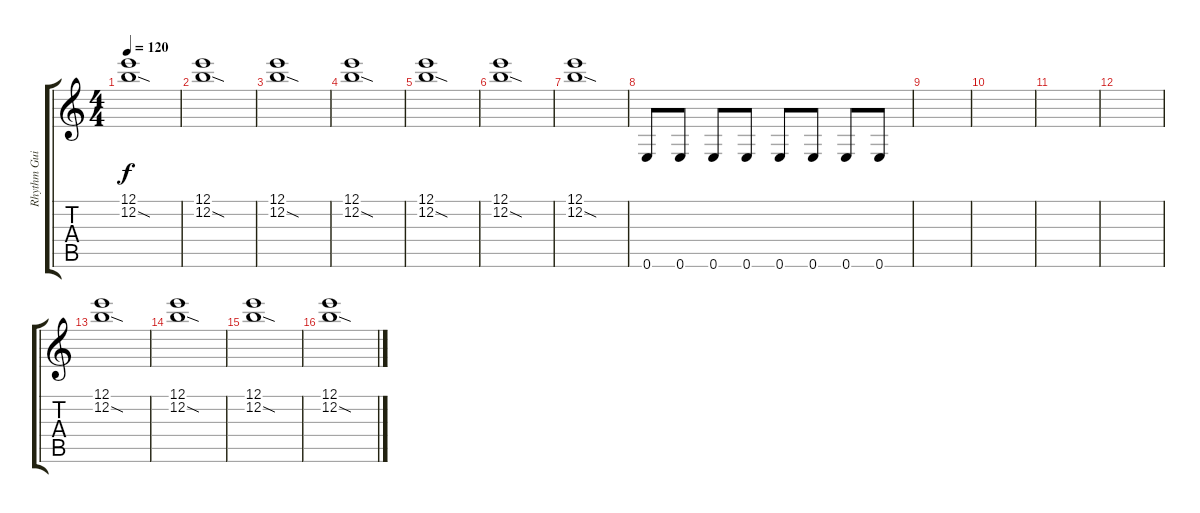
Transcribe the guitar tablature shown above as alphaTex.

\track ("Rhythm Guitar" "Rhythm Gui") {instrument overdrivenguitar}
\staff {score tabs}
\tuning (E4 B3 G3 D3 A2 E2) {hide}
\ts (4 4)
\tempo 120
\clef g2
\ks c
(12.1 12.2{sod}).1{dy f} |
(12.1 12.2{sod}).1 |
(12.1 12.2{sod}).1 |
(12.1 12.2{sod}).1 |
(12.1 12.2{sod}).1 |
(12.1 12.2{sod}).1 |
(12.1 12.2{sod}).1 |
0.6.8 0.6.8 0.6.8 0.6.8 0.6.8 0.6.8 0.6.8 0.6.8 |
|
|
|
|
(12.1 12.2{sod}).1 |
(12.1 12.2{sod}).1 |
(12.1 12.2{sod}).1 |
(12.1 12.2{sod}).1
